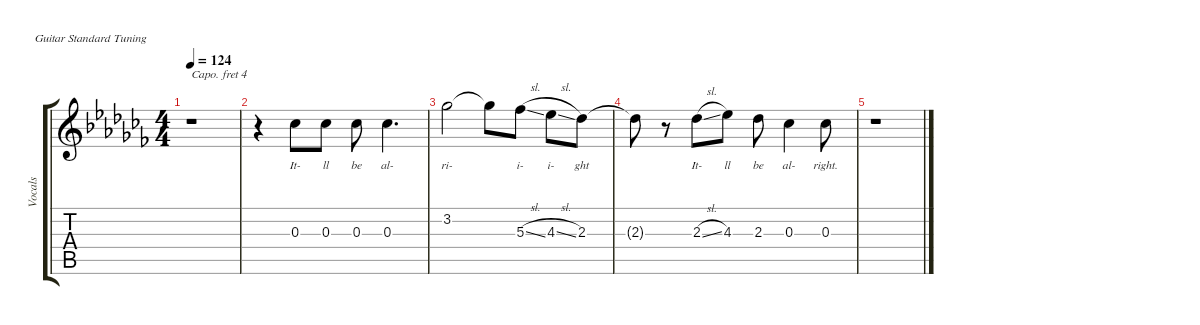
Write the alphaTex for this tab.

\defaultSystemsLayout 4
\hideDynamics
\singleTrackTrackNamePolicy allsystems
\multiTrackTrackNamePolicy allsystems
\otherSystemsTrackNameOrientation horizontal
\extendBarLines
\track ("Vocals" "Vocals") {defaultSystemsLayout 2 instrument acousticguitarsteel}
\staff {score tabs}
\capo 4
\tuning (E4 B3 G3 D3 A2 E2)
\ts (4 4)
\tempo 124
\clef g2
\ks abminor
r.1{dy mf beam Down} |
r.4{beam Down} 0.3{acc b}.8{lyrics (0 "It-") lyrics (1 "") lyrics (2 "") lyrics (3 "") lyrics (4 "") beam Down} 0.3{acc b}.8{lyrics (0 "ll") lyrics (1 "") lyrics (2 "") lyrics (3 "") lyrics (4 "") beam Down} 0.3{acc b}.8{lyrics (0 "be") lyrics (1 "") lyrics (2 "") lyrics (3 "") lyrics (4 "") beam Down} 0.3{acc b}.4{d lyrics (0 "al-") lyrics (1 "") lyrics (2 "") lyrics (3 "") lyrics (4 "") beam Down} |
3.2{acc b}.2{lyrics (0 "ri-") lyrics (1 "") lyrics (2 "") lyrics (3 "") lyrics (4 "") beam Down} 3.2{t acc b}.8{beam Down} 5.3{sl acc b}.8{lyrics (0 "i-") lyrics (1 "") lyrics (2 "") lyrics (3 "") lyrics (4 "") beam Down} 4.3{sl acc b}.8{lyrics (0 "i-") lyrics (1 "") lyrics (2 "") lyrics (3 "") lyrics (4 "") beam Down} 2.3{acc b}.8{lyrics (0 "ght") lyrics (1 "") lyrics (2 "") lyrics (3 "") lyrics (4 "") beam Down} |
2.3{t acc b}.8{beam Down} r.8{beam Up} 2.3{sl acc b}.8{lyrics (0 "It-") lyrics (1 "") lyrics (2 "") lyrics (3 "") lyrics (4 "") beam Down} 4.3{acc b}.8{lyrics (0 "ll") lyrics (1 "") lyrics (2 "") lyrics (3 "") lyrics (4 "") beam Down} 2.3{acc b}.8{lyrics (0 "be") lyrics (1 "") lyrics (2 "") lyrics (3 "") lyrics (4 "") beam Down} 0.3{acc b}.4{lyrics (0 "al-") lyrics (1 "") lyrics (2 "") lyrics (3 "") lyrics (4 "") beam Down} 0.3{acc b}.8{lyrics (0 "right.") lyrics (1 "") lyrics (2 "") lyrics (3 "") lyrics (4 "") beam Down} |
r.1{beam Down}
